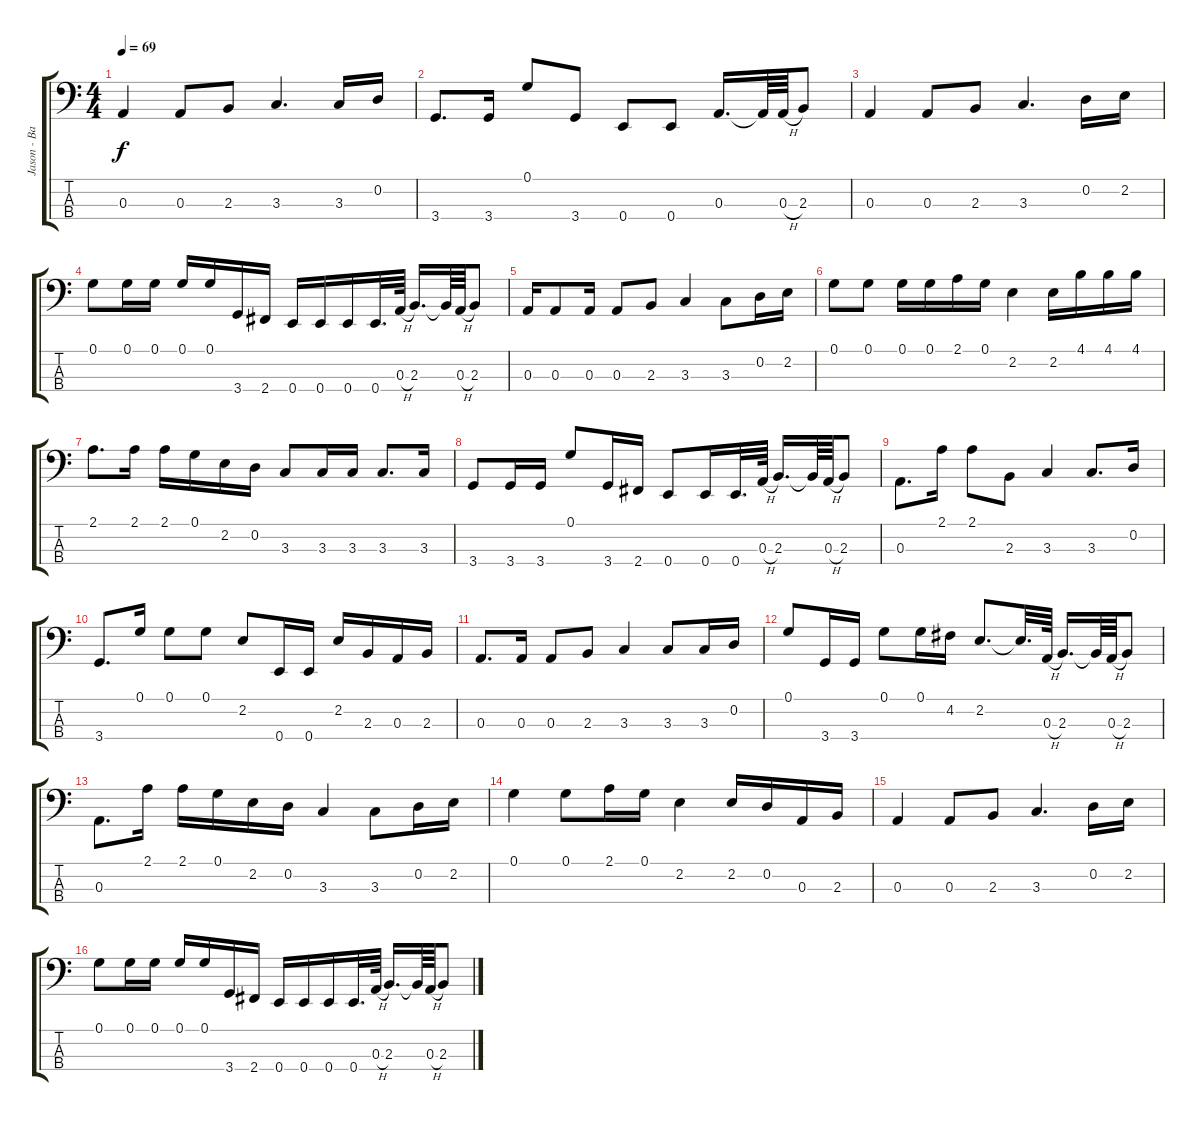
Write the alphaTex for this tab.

\track ("Jason - Bass" "Jason - Ba") {instrument electricbasspick}
\staff {score tabs}
\tuning (G2 D2 A1 E1) {hide}
\ts (4 4)
\tempo 69
\clef f4
\ks c
0.3.4{dy f} 0.3.8 2.3.8 3.3.4{d} 3.3.16 0.2.16 |
3.4.8{d} 3.4.16 0.1.8 3.4.8 0.4.8 0.4.8 0.3.16{d} 0.3{t}.64 0.3{h}.64 2.3.8 |
0.3.4 0.3.8 2.3.8 3.3.4{d} 0.2.16 2.2.16 |
0.1.8 0.1.16 0.1.16 0.1.16 0.1.16 3.4.16 2.4.16 0.4.16 0.4.16 0.4.16 0.4.32{d} 0.3{h}.64 2.3.16{d} 2.3{t}.64 0.3{h}.64 2.3.8 |
0.3.16 0.3.8 0.3.16 0.3.8 2.3.8 3.3.4 3.3.8 0.2.16 2.2.16 |
0.1.8 0.1.8 0.1.16 0.1.16 2.1.16 0.1.16 2.2.4 2.2.16 4.1.16 4.1.16 4.1.16 |
2.1.8{d} 2.1.16 2.1.16 0.1.16 2.2.16 0.2.16 3.3.8 3.3.16 3.3.16 3.3.8{d} 3.3.16 |
3.4.8 3.4.16 3.4.16 0.1.8 3.4.16 2.4.16 0.4.8 0.4.16 0.4.32{d} 0.3{h}.64 2.3.16{d} 2.3{t}.64 0.3{h}.64 2.3.8 |
0.3.8{d} 2.1.16 2.1.8 2.3.8 3.3.4 3.3.8{d} 0.2.16 |
3.4.8{d} 0.1.16 0.1.8 0.1.8 2.2.8 0.4.16 0.4.16 2.2.16 2.3.16 0.3.16 2.3.16 |
0.3.8{d volume 8} 0.3.16 0.3.8 2.3.8 3.3.4 3.3.8 3.3.16 0.2.16 |
0.1.8 3.4.16 3.4.16 0.1.8 0.1.16 4.2.16 2.2.8{d} 2.2{t}.32{d} 0.3{h}.64 2.3.16{d} 2.3{t}.64 0.3{h}.64 2.3.8 |
0.3.8{d} 2.1.16 2.1.16 0.1.16 2.2.16 0.2.16 3.3.4 3.3.8 0.2.16 2.2.16 |
0.1.4 0.1.8 2.1.16 0.1.16 2.2.4 2.2.16 0.2.16 0.3.16 2.3.16 |
0.3.4{volume 0} 0.3.8 2.3.8 3.3.4{d} 0.2.16 2.2.16 |
0.1.8 0.1.16 0.1.16 0.1.16 0.1.16 3.4.16 2.4.16 0.4.16 0.4.16 0.4.16 0.4.32{d} 0.3{h}.64 2.3.16{d} 2.3{t}.64 0.3{h}.64 2.3.8
